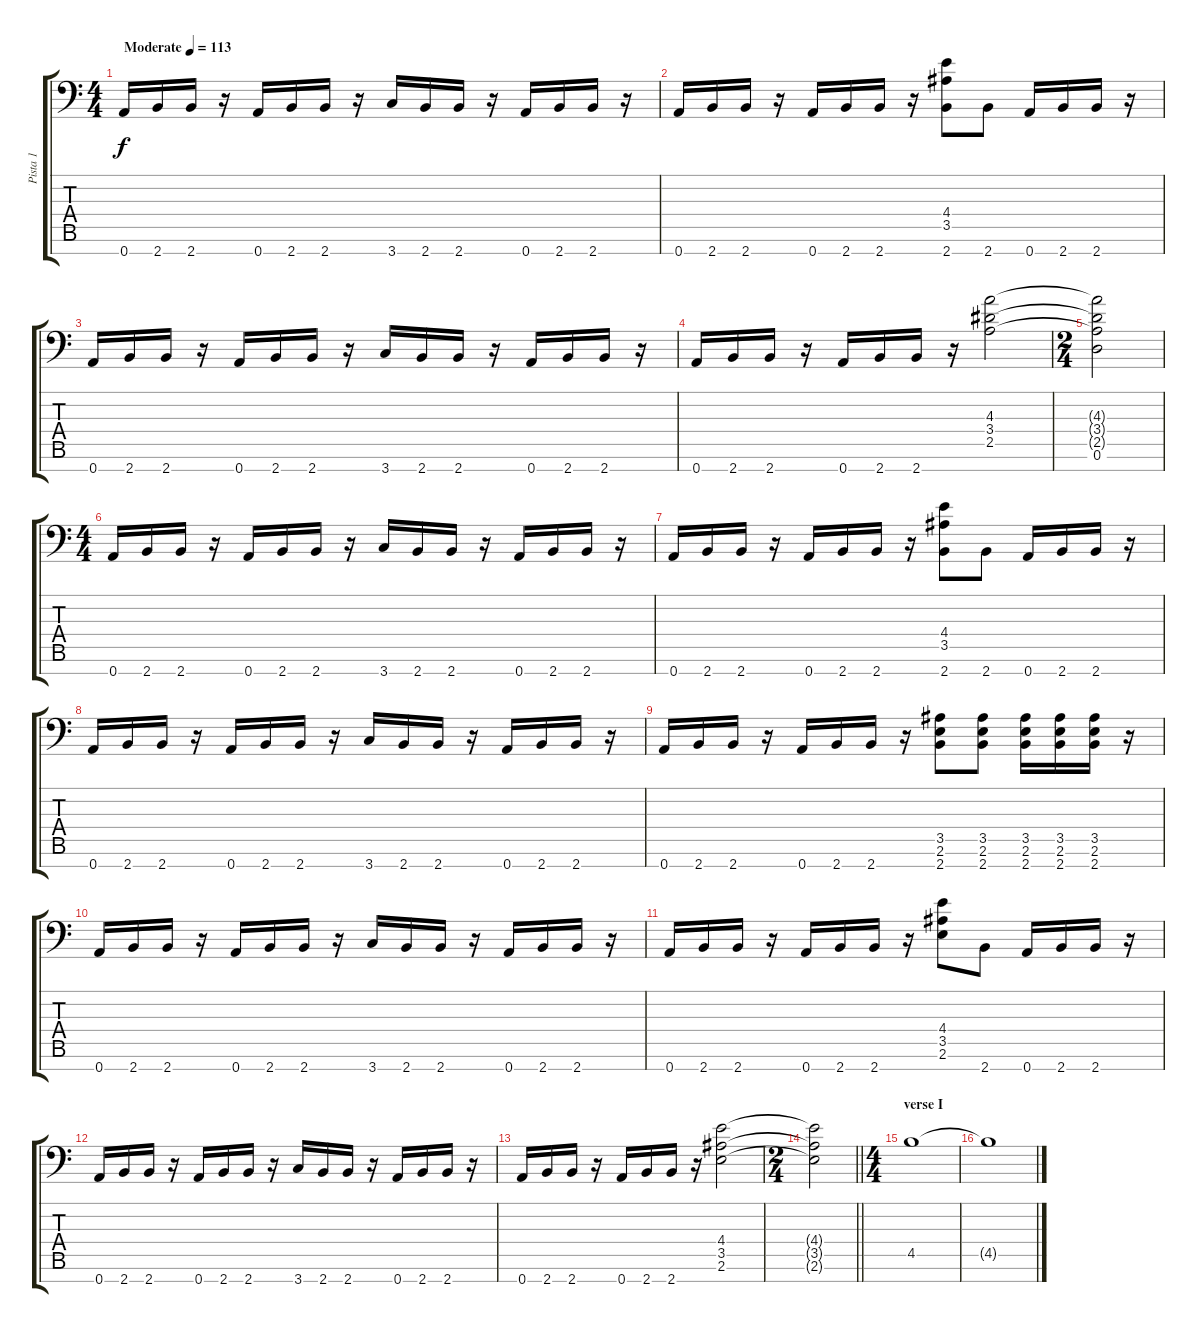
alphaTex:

\track ("Pista 1" "Pista 1") {instrument overdrivenguitar}
\staff {score tabs}
\tuning (D4 A3 F3 C3 G2 D2 A1) {hide}
\ts (4 4)
\tempo (113 "Moderate")
\clef f4
\ks c
0.7.16{dy f instrument overdrivenguitar} 2.7.16 2.7.16 r.16 0.7.16 2.7.16 2.7.16 r.16 3.7.16 2.7.16 2.7.16 r.16 0.7.16 2.7.16 2.7.16 r.16 |
0.7.16 2.7.16 2.7.16 r.16 0.7.16 2.7.16 2.7.16 r.16 (4.4 3.5 2.7).8 2.7.8 0.7.16 2.7.16 2.7.16 r.16 |
0.7.16 2.7.16 2.7.16 r.16 0.7.16 2.7.16 2.7.16 r.16 3.7.16 2.7.16 2.7.16 r.16 0.7.16 2.7.16 2.7.16 r.16 |
0.7.16 2.7.16 2.7.16 r.16 0.7.16 2.7.16 2.7.16 r.16 (4.3 3.4 2.5).2 |
\ts (2 4)
(4.3{t} 3.4{t} 2.5{t} 0.6).2 |
\ts (4 4)
0.7.16 2.7.16 2.7.16 r.16 0.7.16 2.7.16 2.7.16 r.16 3.7.16 2.7.16 2.7.16 r.16 0.7.16 2.7.16 2.7.16 r.16 |
0.7.16 2.7.16 2.7.16 r.16 0.7.16 2.7.16 2.7.16 r.16 (4.4 3.5 2.7).8 2.7.8 0.7.16 2.7.16 2.7.16 r.16 |
0.7.16 2.7.16 2.7.16 r.16 0.7.16 2.7.16 2.7.16 r.16 3.7.16 2.7.16 2.7.16 r.16 0.7.16 2.7.16 2.7.16 r.16 |
0.7.16 2.7.16 2.7.16 r.16 0.7.16 2.7.16 2.7.16 r.16 (3.5 2.6 2.7).8 (3.5 2.6 2.7).8 (3.5 2.6 2.7).16 (3.5 2.6 2.7).16 (3.5 2.6 2.7).16 r.16 |
0.7.16 2.7.16 2.7.16 r.16 0.7.16 2.7.16 2.7.16 r.16 3.7.16 2.7.16 2.7.16 r.16 0.7.16 2.7.16 2.7.16 r.16 |
0.7.16 2.7.16 2.7.16 r.16 0.7.16 2.7.16 2.7.16 r.16 (4.4 3.5 2.6).8 2.7.8 0.7.16 2.7.16 2.7.16 r.16 |
0.7.16 2.7.16 2.7.16 r.16 0.7.16 2.7.16 2.7.16 r.16 3.7.16 2.7.16 2.7.16 r.16 0.7.16 2.7.16 2.7.16 r.16 |
0.7.16 2.7.16 2.7.16 r.16 0.7.16 2.7.16 2.7.16 r.16 (4.4 3.5 2.6).2 |
\ts (2 4)
\barLineRight lightlight
(4.4{t} 3.5{t} 2.6{t}).2 |
\ts (4 4)
\section ("" "verse I")
4.5.1 |
4.5{t}.1
